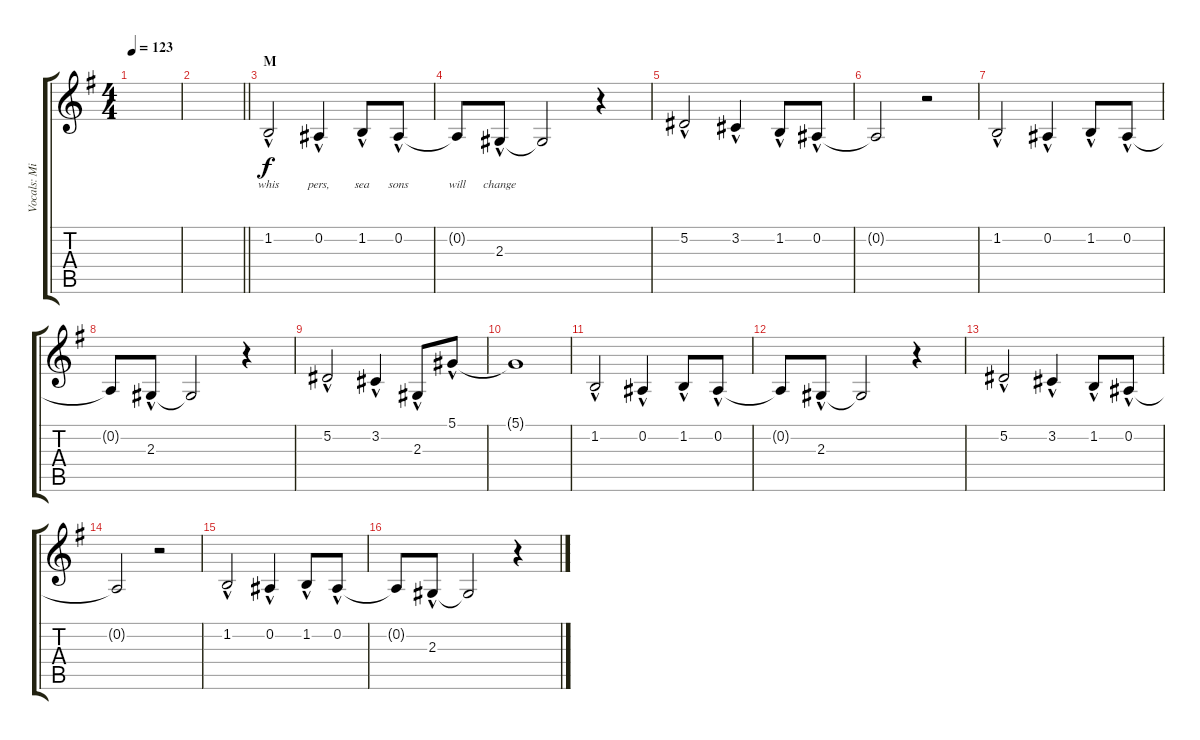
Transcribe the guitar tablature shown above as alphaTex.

\track ("Vocals: Midnight" "Vocals: Mi") {instrument lead2sawtooth}
\staff {score tabs}
\tuning (Eb4 Bb3 Gb3 Db3 Ab2 Eb2) {hide}
\ts (4 4)
\tempo 123
\clef g2
\ks g
|
\barLineRight lightlight
|
\section ("" "M")
1.2{hac}.2{lyrics (0 "whis") lyrics (1 "") lyrics (2 "") lyrics (3 "") lyrics (4 "") volume 16} 0.2{hac}.4{lyrics (0 "pers,") lyrics (1 "") lyrics (2 "") lyrics (3 "") lyrics (4 "")} 1.2{hac}.8{lyrics (0 "sea") lyrics (1 "") lyrics (2 "") lyrics (3 "") lyrics (4 "")} 0.2{hac}.8{lyrics (0 "sons") lyrics (1 "") lyrics (2 "") lyrics (3 "") lyrics (4 "")} |
0.2{t}.8{lyrics (0 "will") lyrics (1 "") lyrics (2 "") lyrics (3 "") lyrics (4 "")} 2.3{hac}.8{lyrics (0 "change") lyrics (1 "") lyrics (2 "") lyrics (3 "") lyrics (4 "")} 2.3{t}.2 r.4 |
5.2{hac}.2 3.2{hac}.4 1.2{hac}.8 0.2{hac}.8 |
0.2{t}.2 r.2 |
1.2{hac}.2 0.2{hac}.4 1.2{hac}.8 0.2{hac}.8 |
0.2{t}.8 2.3{hac}.8 2.3{t}.2 r.4 |
5.2{hac}.2 3.2{hac}.4 2.3{hac}.8 5.1{hac}.8 |
5.1{t}.1 |
1.2{hac}.2 0.2{hac}.4 1.2{hac}.8 0.2{hac}.8 |
0.2{t}.8 2.3{hac}.8 2.3{t}.2 r.4 |
5.2{hac}.2 3.2{hac}.4 1.2{hac}.8 0.2{hac}.8 |
0.2{t}.2 r.2 |
1.2{hac}.2 0.2{hac}.4 1.2{hac}.8 0.2{hac}.8 |
0.2{t}.8 2.3{hac}.8 2.3{t}.2 r.4
